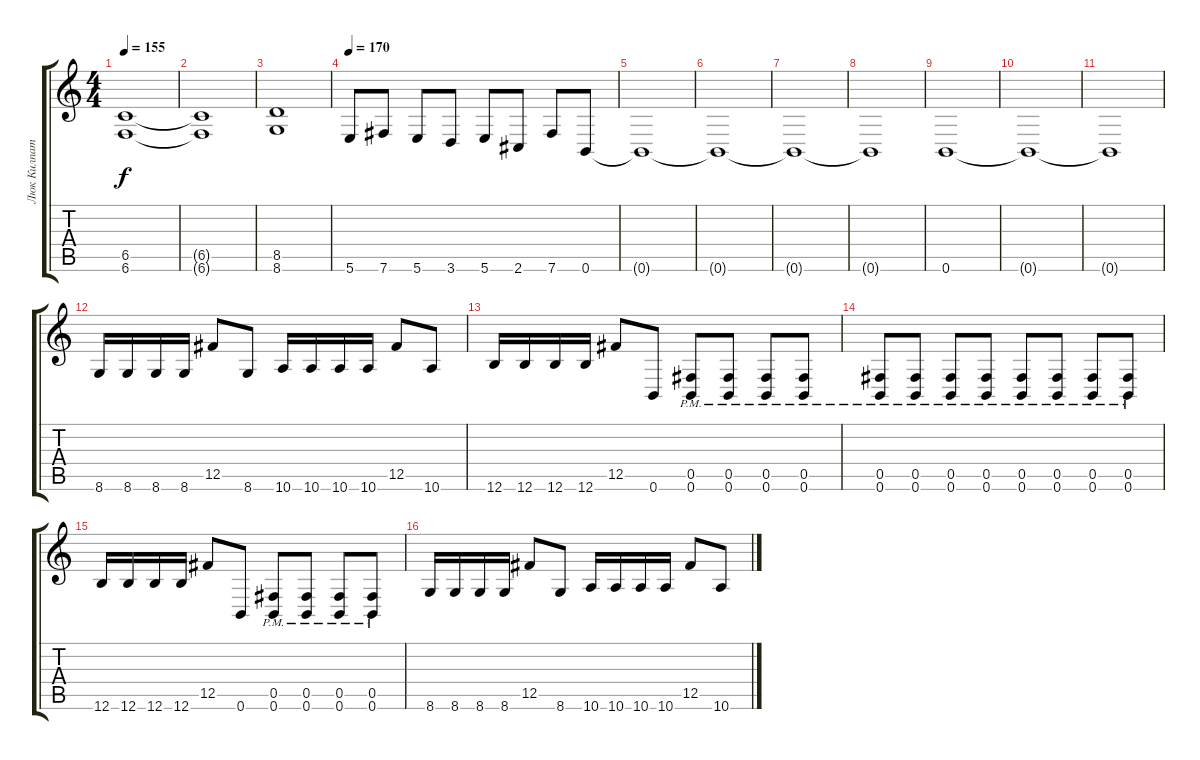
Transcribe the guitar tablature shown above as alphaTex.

\track ("Люк Килпатрик" "Люк Килпат") {instrument distortionguitar}
\staff {score tabs}
\tuning (Db4 Ab3 E3 B2 Gb2 B1) {hide}
\ts (4 4)
\tempo 155
\clef g2
\ks c
(6.5 6.6).1{dy f} |
(6.5{t} 6.6{t}).1 |
(8.5 8.6).1 |
\tempo 170
5.6.8 7.6.8 5.6.8 3.6.8 5.6.8 2.6.8 7.6.8 0.6.8 |
0.6{t}.1 |
0.6{t}.1 |
0.6{t}.1 |
0.6{t}.1 |
0.6.1 |
0.6{t}.1 |
0.6{t}.1 |
8.6.16 8.6.16 8.6.16 8.6.16 12.5.8 8.6.8 10.6.16 10.6.16 10.6.16 10.6.16 12.5.8 10.6.8 |
12.6.16 12.6.16 12.6.16 12.6.16 12.5.8 0.6.8 (0.5{pm} 0.6{pm}).8 (0.5{pm} 0.6{pm}).8 (0.5{pm} 0.6{pm}).8 (0.5{pm} 0.6{pm}).8 |
(0.5{pm} 0.6{pm}).8 (0.5{pm} 0.6{pm}).8 (0.5{pm} 0.6{pm}).8 (0.5{pm} 0.6{pm}).8 (0.5{pm} 0.6{pm}).8 (0.5{pm} 0.6{pm}).8 (0.5{pm} 0.6{pm}).8 (0.5{pm} 0.6{pm}).8 |
12.6.16 12.6.16 12.6.16 12.6.16 12.5.8 0.6.8 (0.5{pm} 0.6{pm}).8 (0.5{pm} 0.6{pm}).8 (0.5{pm} 0.6{pm}).8 (0.5{pm} 0.6{pm}).8 |
8.6.16 8.6.16 8.6.16 8.6.16 12.5.8 8.6.8 10.6.16 10.6.16 10.6.16 10.6.16 12.5.8 10.6.8
